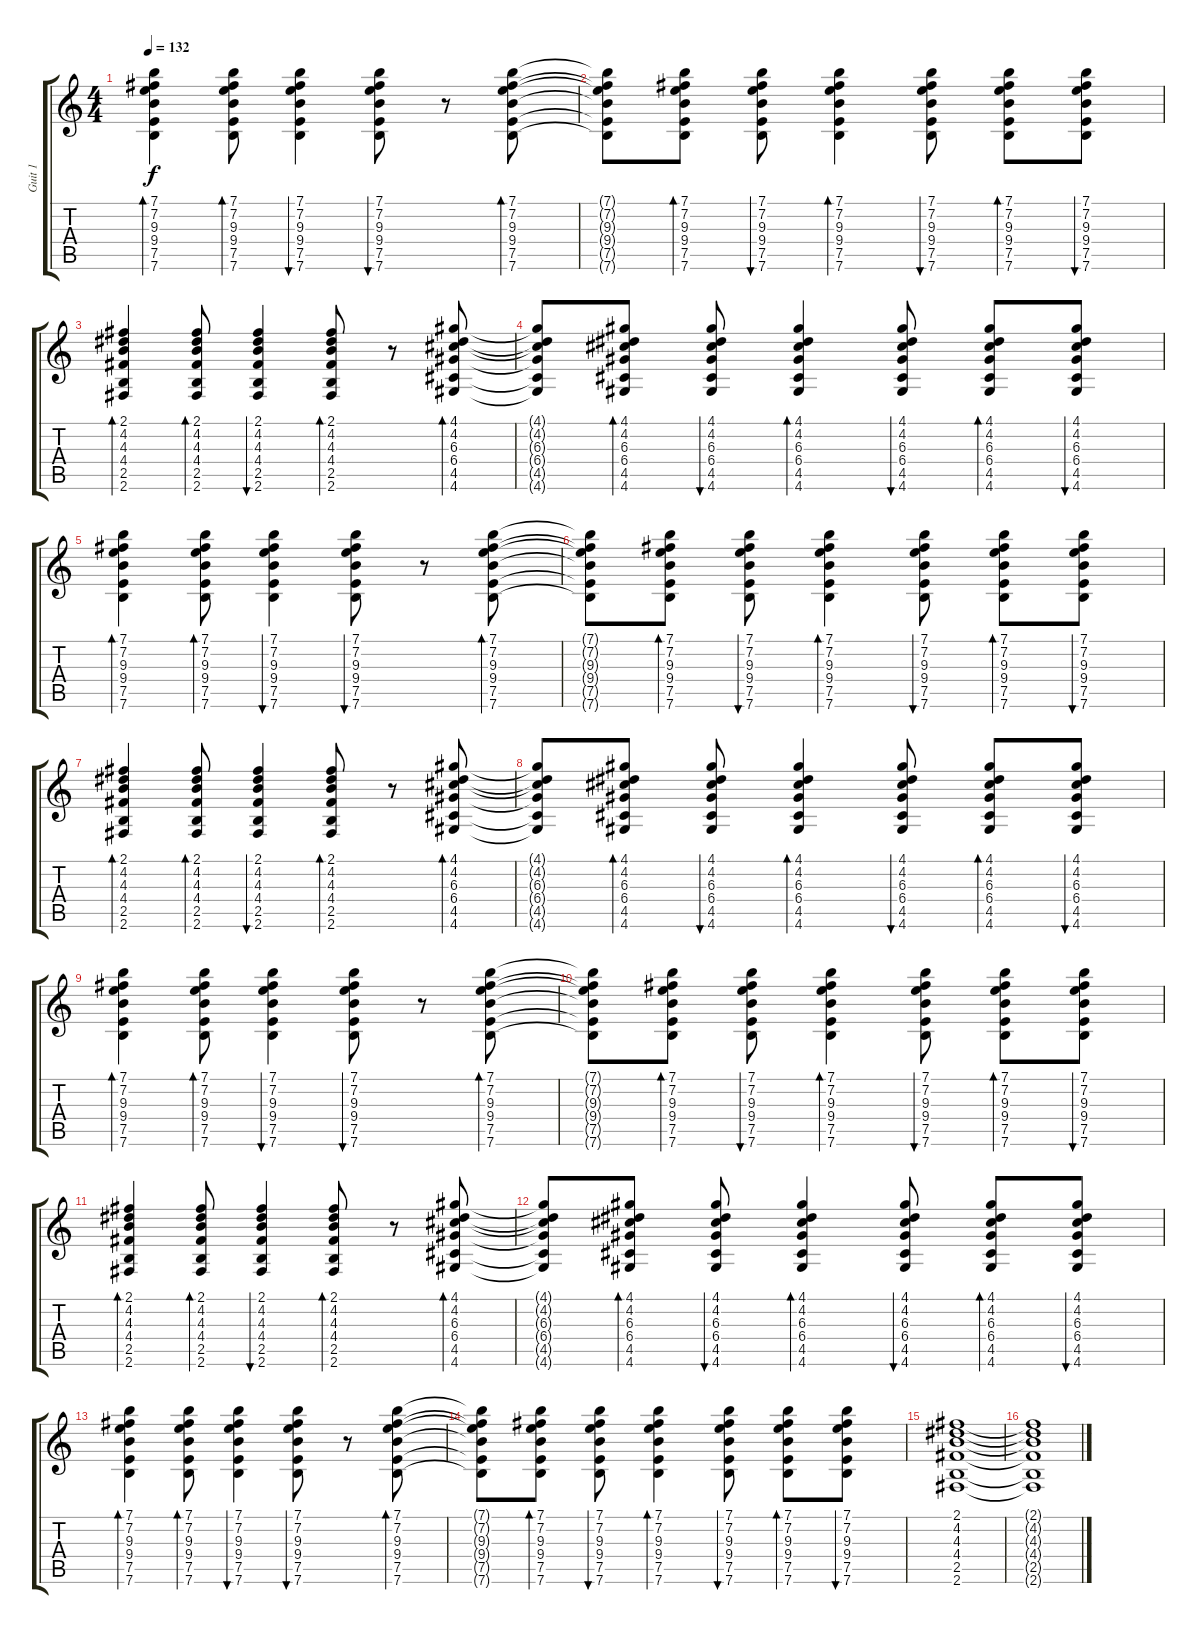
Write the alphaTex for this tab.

\track ("Guit 1" "Guit 1") {instrument distortionguitar}
\staff {score tabs}
\tuning (E4 B3 G3 D3 A2 E2) {hide}
\ts (4 4)
\tempo 132
\clef g2
\ks c
(7.1 7.2 9.3 9.4 7.5 7.6).4{bd 30 dy f} (7.1 7.2 9.3 9.4 7.5 7.6).8{bd 30} (7.1 7.2 9.3 9.4 7.5 7.6).4{bu 30} (7.1 7.2 9.3 9.4 7.5 7.6).8{bu 30} r.8 (7.1 7.2 9.3 9.4 7.5 7.6).8{bd 30} |
(7.1{t} 7.2{t} 9.3{t} 9.4{t} 7.5{t} 7.6{t}).8 (7.1 7.2 9.3 9.4 7.5 7.6).8{bd 30} (7.1 7.2 9.3 9.4 7.5 7.6).8{bu 30} (7.1 7.2 9.3 9.4 7.5 7.6).4{bd 30} (7.1 7.2 9.3 9.4 7.5 7.6).8{bu 30} (7.1 7.2 9.3 9.4 7.5 7.6).8{bd 30} (7.1 7.2 9.3 9.4 7.5 7.6).8{bu 30} |
(2.1 4.2 4.3 4.4 2.5 2.6).4{bd 30} (2.1 4.2 4.3 4.4 2.5 2.6).8{bd 30} (2.1 4.2 4.3 4.4 2.5 2.6).4{bu 30} (2.1 4.2 4.3 4.4 2.5 2.6).8{bd 30} r.8 (4.1 4.2 6.3 6.4 4.5 4.6).8{bd 30} |
(4.1{t} 4.2{t} 6.3{t} 6.4{t} 4.5{t} 4.6{t}).8 (4.1 4.2 6.3 6.4 4.5 4.6).8{bd 30} (4.1 4.2 6.3 6.4 4.5 4.6).8{bu 30} (4.1 4.2 6.3 6.4 4.5 4.6).4{bd 30} (4.1 4.2 6.3 6.4 4.5 4.6).8{bu 30} (4.1 4.2 6.3 6.4 4.5 4.6).8{bd 30} (4.1 4.2 6.3 6.4 4.5 4.6).8{bu 30} |
(7.1 7.2 9.3 9.4 7.5 7.6).4{bd 30} (7.1 7.2 9.3 9.4 7.5 7.6).8{bd 30} (7.1 7.2 9.3 9.4 7.5 7.6).4{bu 30} (7.1 7.2 9.3 9.4 7.5 7.6).8{bu 30} r.8 (7.1 7.2 9.3 9.4 7.5 7.6).8{bd 30} |
(7.1{t} 7.2{t} 9.3{t} 9.4{t} 7.5{t} 7.6{t}).8 (7.1 7.2 9.3 9.4 7.5 7.6).8{bd 30} (7.1 7.2 9.3 9.4 7.5 7.6).8{bu 30} (7.1 7.2 9.3 9.4 7.5 7.6).4{bd 30} (7.1 7.2 9.3 9.4 7.5 7.6).8{bu 30} (7.1 7.2 9.3 9.4 7.5 7.6).8{bd 30} (7.1 7.2 9.3 9.4 7.5 7.6).8{bu 30} |
(2.1 4.2 4.3 4.4 2.5 2.6).4{bd 30} (2.1 4.2 4.3 4.4 2.5 2.6).8{bd 30} (2.1 4.2 4.3 4.4 2.5 2.6).4{bu 30} (2.1 4.2 4.3 4.4 2.5 2.6).8{bd 30} r.8 (4.1 4.2 6.3 6.4 4.5 4.6).8{bd 30} |
(4.1{t} 4.2{t} 6.3{t} 6.4{t} 4.5{t} 4.6{t}).8 (4.1 4.2 6.3 6.4 4.5 4.6).8{bd 30} (4.1 4.2 6.3 6.4 4.5 4.6).8{bu 30} (4.1 4.2 6.3 6.4 4.5 4.6).4{bd 30} (4.1 4.2 6.3 6.4 4.5 4.6).8{bu 30} (4.1 4.2 6.3 6.4 4.5 4.6).8{bd 30} (4.1 4.2 6.3 6.4 4.5 4.6).8{bu 30} |
(7.1 7.2 9.3 9.4 7.5 7.6).4{bd 30} (7.1 7.2 9.3 9.4 7.5 7.6).8{bd 30} (7.1 7.2 9.3 9.4 7.5 7.6).4{bu 30} (7.1 7.2 9.3 9.4 7.5 7.6).8{bu 30} r.8 (7.1 7.2 9.3 9.4 7.5 7.6).8{bd 30} |
(7.1{t} 7.2{t} 9.3{t} 9.4{t} 7.5{t} 7.6{t}).8 (7.1 7.2 9.3 9.4 7.5 7.6).8{bd 30} (7.1 7.2 9.3 9.4 7.5 7.6).8{bu 30} (7.1 7.2 9.3 9.4 7.5 7.6).4{bd 30} (7.1 7.2 9.3 9.4 7.5 7.6).8{bu 30} (7.1 7.2 9.3 9.4 7.5 7.6).8{bd 30} (7.1 7.2 9.3 9.4 7.5 7.6).8{bu 30} |
(2.1 4.2 4.3 4.4 2.5 2.6).4{bd 30} (2.1 4.2 4.3 4.4 2.5 2.6).8{bd 30} (2.1 4.2 4.3 4.4 2.5 2.6).4{bu 30} (2.1 4.2 4.3 4.4 2.5 2.6).8{bd 30} r.8 (4.1 4.2 6.3 6.4 4.5 4.6).8{bd 30} |
(4.1{t} 4.2{t} 6.3{t} 6.4{t} 4.5{t} 4.6{t}).8 (4.1 4.2 6.3 6.4 4.5 4.6).8{bd 30} (4.1 4.2 6.3 6.4 4.5 4.6).8{bu 30} (4.1 4.2 6.3 6.4 4.5 4.6).4{bd 30} (4.1 4.2 6.3 6.4 4.5 4.6).8{bu 30} (4.1 4.2 6.3 6.4 4.5 4.6).8{bd 30} (4.1 4.2 6.3 6.4 4.5 4.6).8{bu 30} |
(7.1 7.2 9.3 9.4 7.5 7.6).4{bd 30} (7.1 7.2 9.3 9.4 7.5 7.6).8{bd 30} (7.1 7.2 9.3 9.4 7.5 7.6).4{bu 30} (7.1 7.2 9.3 9.4 7.5 7.6).8{bu 30} r.8 (7.1 7.2 9.3 9.4 7.5 7.6).8{bd 30} |
(7.1{t} 7.2{t} 9.3{t} 9.4{t} 7.5{t} 7.6{t}).8 (7.1 7.2 9.3 9.4 7.5 7.6).8{bd 30} (7.1 7.2 9.3 9.4 7.5 7.6).8{bu 30} (7.1 7.2 9.3 9.4 7.5 7.6).4{bd 30} (7.1 7.2 9.3 9.4 7.5 7.6).8{bu 30} (7.1 7.2 9.3 9.4 7.5 7.6).8{bd 30} (7.1 7.2 9.3 9.4 7.5 7.6).8{bu 30} |
(2.1 4.2 4.3 4.4 2.5 2.6).1 |
(2.1{t} 4.2{t} 4.3{t} 4.4{t} 2.5{t} 2.6{t}).1
